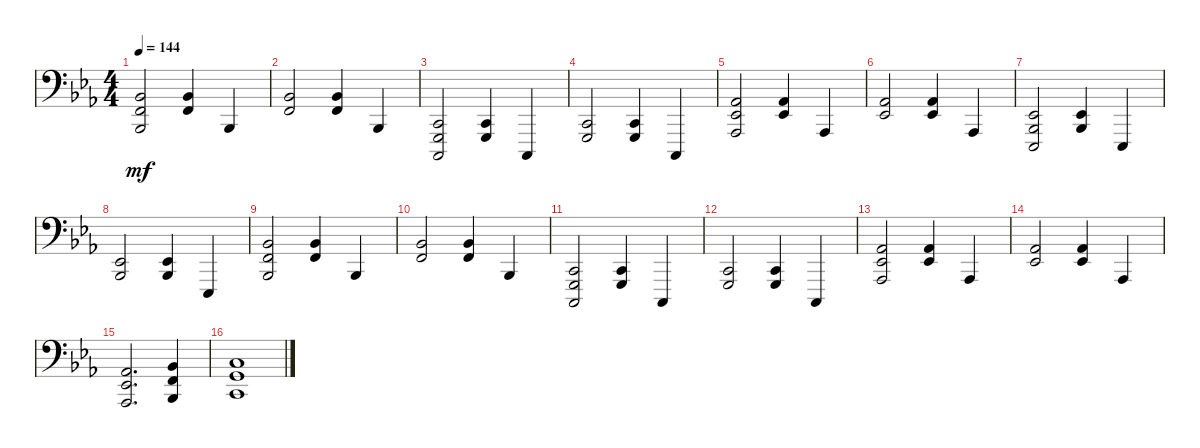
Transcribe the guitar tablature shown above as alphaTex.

\track "" {instrument acousticgrandpiano}
\staff {score}
\tuning (G2 D2 F1 A0 F0) {hide}
\ts (4 4)
\tempo 144
\clef f4
\ks eb
(3.1 3.2 5.3).2{dy mf} (3.1 3.2).4 5.3.4 |
(3.1 3.2).2 (3.1 3.2).4 5.3.4 |
(2.3 3.4 19.5).2 (2.3 15.4).4 3.4.4 |
(2.3 15.4).2 (7.3 10.4).4 3.4.4 |
(1.1 1.2 3.3).2 (1.1 1.2).4 3.3.4 |
(1.1 1.2).2 (1.1 1.2).4 3.3.4 |
(1.2 5.3 6.4).2 (1.2 5.3).4 6.4.4 |
(1.2 5.3).2 (1.2 5.3).4 6.4.4 |
(3.1 3.2 5.3).2 (3.1 3.2).4 5.3.4 |
(3.1 3.2).2 (3.1 3.2).4 5.3.4 |
(2.3 3.4 19.5).2 (7.3 10.4).4 3.4.4 |
(2.3 15.4).2 (2.3 15.4).4 3.4.4 |
(1.1 1.2 3.3).2 (1.1 1.2).4 3.3.4 |
(1.1 1.2).2 (1.1 1.2).4 3.3.4 |
(1.1 1.2 3.3).2{d} (3.1 3.2 5.3).4 |
(0.1 10.2 7.3).1
